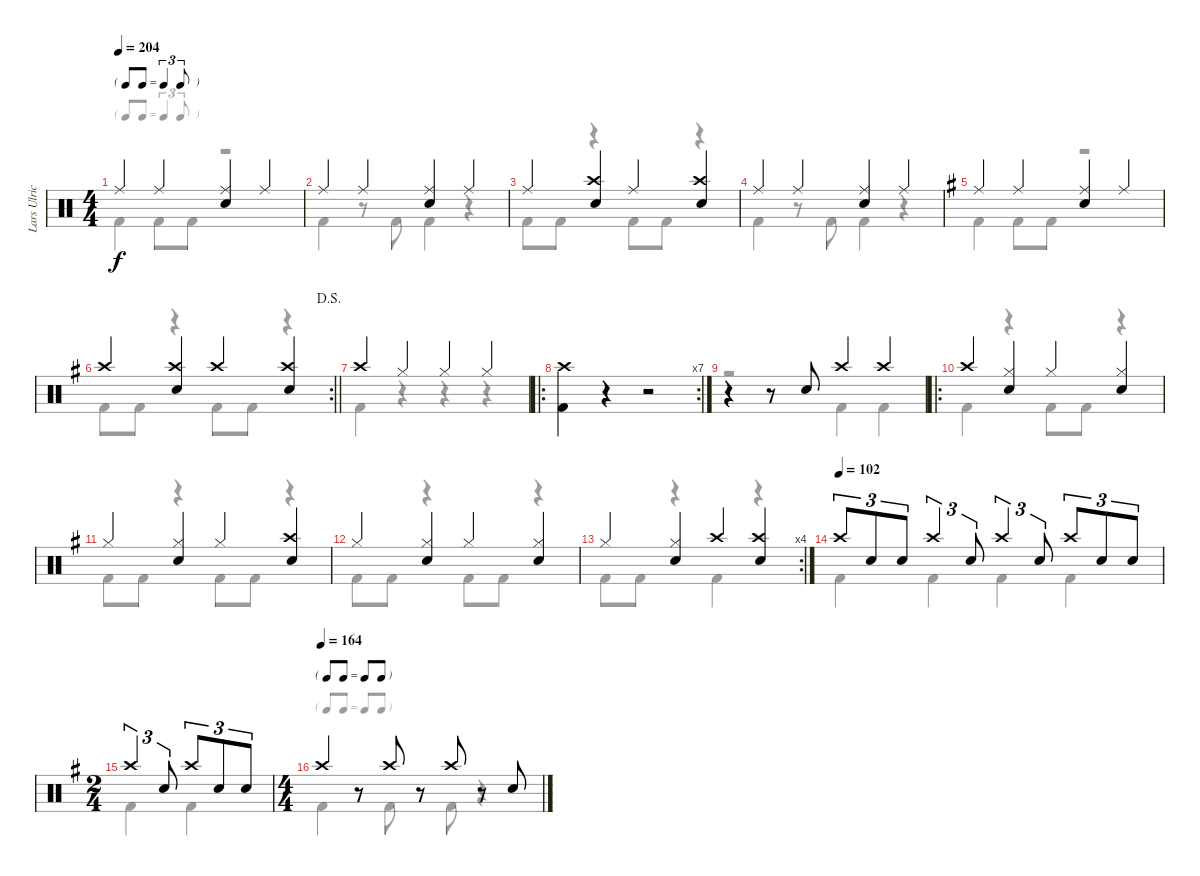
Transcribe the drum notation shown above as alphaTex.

\track ("Lars Ulrich" "Lars Ulric") {instrument percussion}
\staff {score}
\articulation defaults
\voice
\ts (4 4)
\tf triplet8th
\tempo 204
\clef neutral
\ks c "Ride (middle)".4{dy f} "Ride (middle)".4
("Ride (middle)" "Snare (hit) 2").4 "Ride (middle)".4 |
"Ride (middle)".4 "Ride (middle)".4 ("Ride (middle)" "Snare (hit) 2").4 "Ride (middle)".4 |
"Ride (middle)".4 ("Crash high (hit)" "Snare (hit) 2").4 "Ride (middle)".4 ("Crash high (hit)" "Snare (hit) 2").4 |
"Ride (middle)".4 "Ride (middle)".4 ("Ride (middle)" "Snare (hit) 2").4 "Ride (middle)".4 |
\ks eminor "Ride (middle)".4 "Ride (middle)".4
("Ride (middle)" "Snare (hit) 2").4 "Ride (middle)".4 |
\rc 2
\jump dalsegno
\barLineRight lightlight "Crash high (hit)".4
("Crash high (hit)" "Snare (hit) 2").4 "Crash high (hit)".4 ("Crash high (hit)" "Snare (hit) 2").4 |
"Crash high (hit)".4 "Hi-Hat (closed)".4 "Hi-Hat (closed)".4 "Hi-Hat (closed)".4 |
\ro
\rc 7
("Crash high (hit)" "Kick (hit) 2").4 r.4 r.2 |
r.4 r.8 "Snare (hit) 2".8 "Crash high (hit)".4 "Crash high (hit)".4 |
\ro "Crash high (hit)".4
("Hi-Hat (closed)" "Snare (hit) 2").4 "Hi-Hat (closed)".4 ("Hi-Hat (closed)" "Snare (hit) 2").4 |
"Hi-Hat (closed)".4 ("Hi-Hat (closed)" "Snare (hit) 2").4 "Hi-Hat (closed)".4 ("Crash high (hit)" "Snare (hit) 2").4 |
"Hi-Hat (closed)".4 ("Hi-Hat (closed)" "Snare (hit) 2").4 "Hi-Hat (closed)".4 ("Hi-Hat (closed)" "Snare (hit) 2").4 |
\rc 4 "Hi-Hat (closed)".4
("Hi-Hat (closed)" "Snare (hit) 2").4 "Crash high (hit)".4 ("Crash high (hit)" "Snare (hit) 2").4 |
\tempo (102)
"Crash high (hit)".8{tu (3 2)} "Snare (hit) 2".8{tu (3 2)} "Snare (hit) 2".8{tu (3 2)} "Crash high (hit)".4{tu (3 2)} "Snare (hit) 2".8{tu (3 2)} "Crash high (hit)".4{tu (3 2)} "Snare (hit) 2".8{tu (3 2)} "Crash high (hit)".8{tu (3 2)} "Snare (hit) 2".8{tu (3 2)} "Snare (hit) 2".8{tu (3 2)} |
\ts (2 4)
"Crash high (hit)".4{tu (3 2)} "Snare (hit) 2".8{tu (3 2)} "Crash high (hit)".8{tu (3 2)} "Snare (hit) 2".8{tu (3 2)} "Snare (hit) 2".8{tu (3 2)} |
\ts (4 4)
\tf none
\tempo (164)
"Crash high (hit)".4 r.8 "Crash high (hit)".8 r.8 "Crash high (hit)".8 r.8 "Snare (hit) 2".8
\voice
\clef neutral
\ottava regular
\simile none
\ks c "Kick (hit) 2".4{dy f} "Kick (hit) 2".8 "Kick (hit) 2".8
r.2 |
"Kick (hit) 2".4 r.8 "Kick (hit) 2".8 "Kick (hit) 2".4 r.4 |
"Kick (hit) 2".8 "Kick (hit) 2".8 r.4 "Kick (hit) 2".8 "Kick (hit) 2".8 r.4 |
"Kick (hit) 2".4 r.8 "Kick (hit) 2".8 "Kick (hit) 2".4 r.4 |
\ks eminor "Kick (hit) 2".4 "Kick (hit) 2".8 "Kick (hit) 2".8
r.2 |
\barLineRight lightlight "Kick (hit) 2".8 "Kick (hit) 2".8
r.4 "Kick (hit) 2".8 "Kick (hit) 2".8 r.4 |
"Kick (hit) 2".4 r.4 r.4 r.4 |
|
r.2 "Kick (hit) 2".4 "Kick (hit) 2".4 |
"Kick (hit) 2".4 r.4 "Kick (hit) 2".8 "Kick (hit) 2".8 r.4 |
"Kick (hit) 2".8 "Kick (hit) 2".8 r.4 "Kick (hit) 2".8 "Kick (hit) 2".8 r.4 |
"Kick (hit) 2".8 "Kick (hit) 2".8 r.4 "Kick (hit) 2".8 "Kick (hit) 2".8 r.4 |
"Kick (hit) 2".8 "Kick (hit) 2".8 r.4 "Kick (hit) 2".4 r.4 |
"Kick (hit) 2".4 "Kick (hit) 2".4 "Kick (hit) 2".4 "Kick (hit) 2".4 |
"Kick (hit) 2".4 "Kick (hit) 2".4 |
"Kick (hit) 2".4 r.8 "Kick (hit) 2".8 r.8 "Kick (hit) 2".8 r.4
